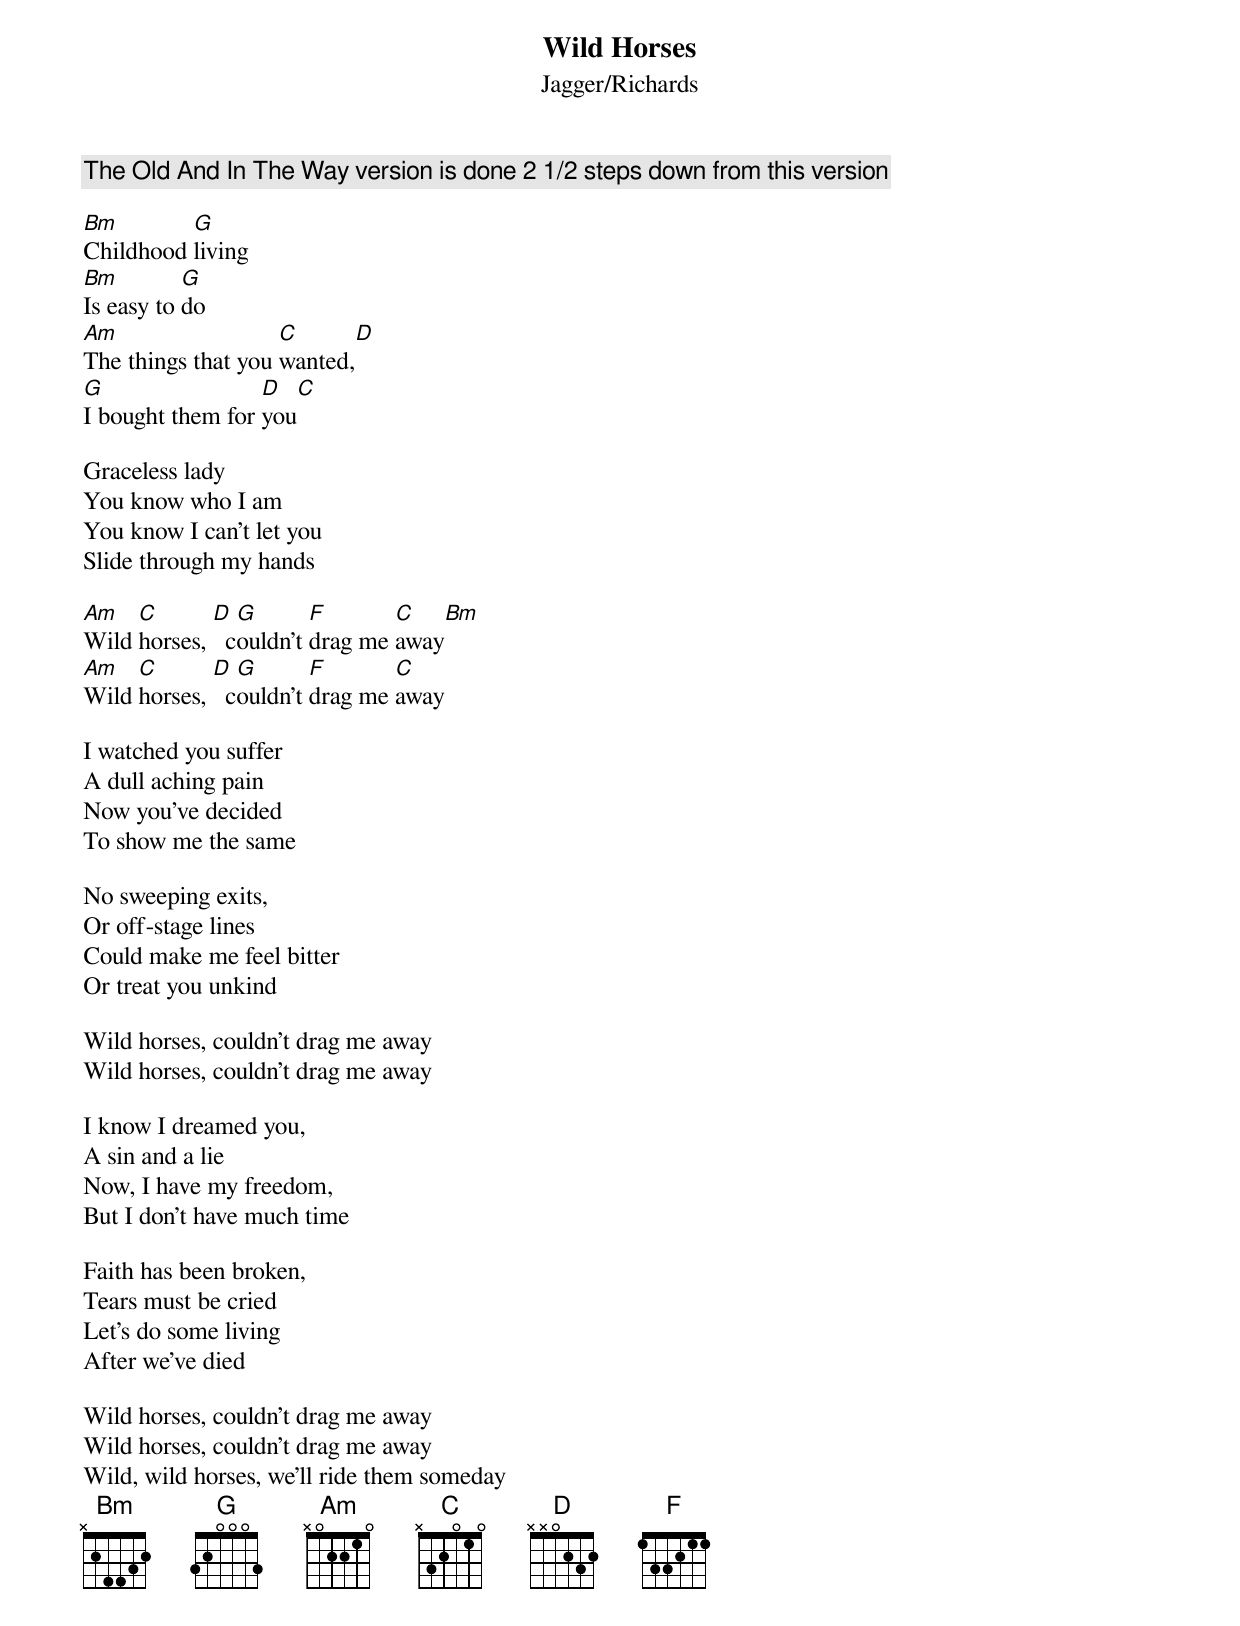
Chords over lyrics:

Wild Horses
Jagger/Richards
The Old And In The Way version is done 2 1/2 steps down from this version

Bm        G
Childhood living
Bm         G
Is easy to do
Am                  C        D
The things that you wanted,
G                 D         C
I bought them for you

Graceless lady
You know who I am
You know I can't let you
Slide through my hands

Am   C       D  G       F       C    Bm
Wild horses,   couldn't drag me away
Am   C       D  G       F       C
Wild horses,   couldn't drag me away

I watched you suffer
A dull aching pain
Now you've decided
To show me the same

No sweeping exits,
Or off-stage lines
Could make me feel bitter
Or treat you unkind

Wild horses, couldn't drag me away
Wild horses, couldn't drag me away

I know I dreamed you,
A sin and a lie
Now, I have my freedom,
But I don't have much time

Faith has been broken,
Tears must be cried
Let's do some living
After we've died

Wild horses, couldn't drag me away
Wild horses, couldn't drag me away
Wild, wild horses, we'll ride them someday
